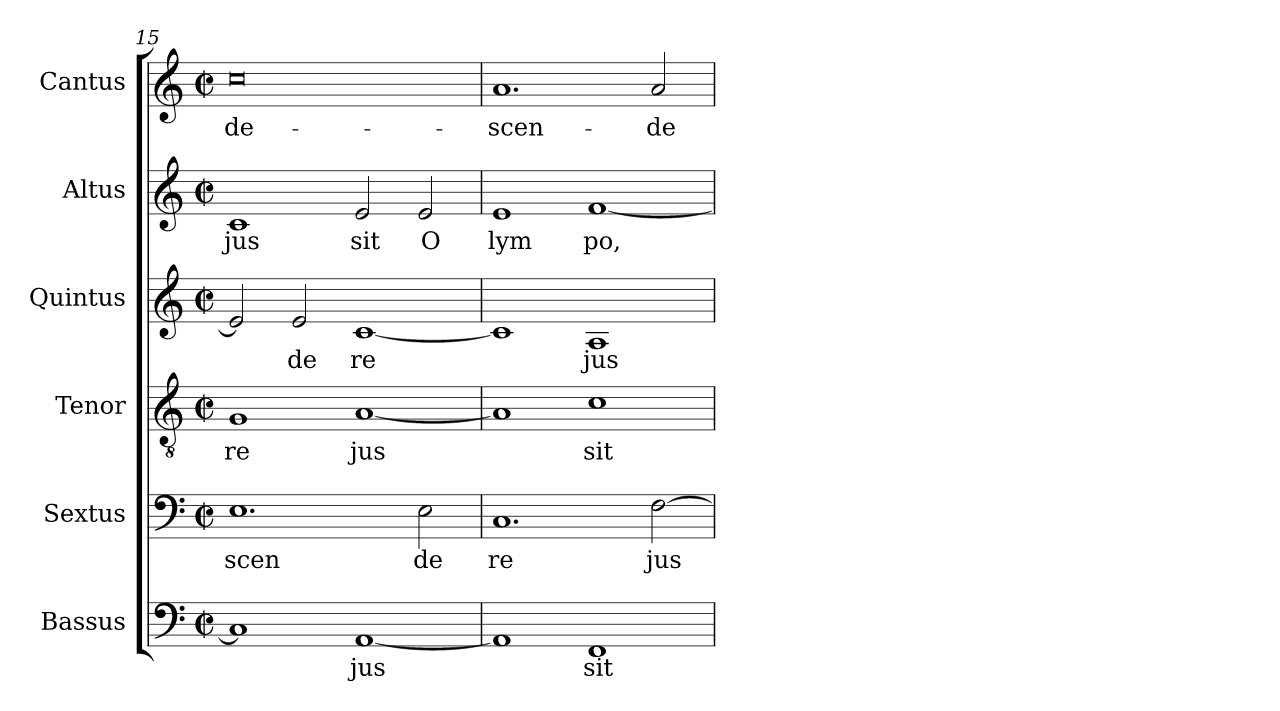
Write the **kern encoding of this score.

**kern	**text	**kern	**text	**kern	**text	**kern	**text	**kern	**text	**kern	**text
*part6	*part6	*part5	*part5	*part4	*part4	*part3	*part3	*part2	*part2	*part1	*part1
*staff6	*staff6	*staff5	*staff5	*staff4	*staff4	*staff3	*staff3	*staff2	*staff2	*staff1	*staff1
*I"Bassus	*	*I"Sextus	*	*I"Tenor	*	*I"Quintus	*	*I"Altus	*	*I"Cantus	*
*I'Bassus	*	*I'Sextus	*	*I'Tenor	*	*I'Quintus	*	*I'Altus	*	*I'Cantus	*
*clefF4	*	*clefF4	*	*clefGv2	*	*clefG2	*	*clefG2	*	*clefG2	*
*k[]	*	*k[]	*	*k[]	*	*k[]	*	*k[]	*	*k[]	*
*C:	*	*C:	*	*C:	*	*C:	*	*C:	*	*C:	*
*M2/2	*	*M2/2	*	*M2/2	*	*M2/2	*	*M2/2	*	*M2/2	*
*met(c|)	*	*met(c|)	*	*met(c|)	*	*met(c|)	*	*met(c|)	*	*met(c|)	*
=15	=15	=15	=15	=15	=15	=15	=15	=15	=15	=15	=15
!	!LO:LY:b	!	!LO:LY:b:cj	!	!LO:LY:b:cj	!	!LO:LY:b:cj	!	!LO:LY:b:cj	!	!LO:LY:b:cj
1C]	.	1.E	scen	1G	re	2e/]	.	1c	jus	0cc	de-
!	!	!	!	!	!	!	!LO:LY:b:cj	!	!	!	!
.	.	.	.	.	.	2e/	de	.	.	.	.
!	!LO:LY:b	!	!	!	!LO:LY:b:cj	!	!LO:LY:b:cj	!	!LO:LY:b:cj	!	!
[<1AA	jus	.	.	[<1A	jus	[<1c	re	2e/	sit	.	.
!	!	!	!LO:LY:b:cj	!	!	!	!	!	!LO:LY:b:cj	!	!
.	.	2E\	de	.	.	.	.	2e/	O	.	.
=16	=16	=16	=16	=16	=16	=16	=16	=16	=16	=16	=16
!	!LO:LY:b	!	!LO:LY:b:cj	!	!LO:LY:b:cj	!	!LO:LY:b:cj	!	!LO:LY:b:cj	!	!LO:LY:b:cj
1AA]	.	1.C	re	1A]	.	1c]	.	1e	lym	1.a	-scen-
!	!LO:LY:b	!	!	!	!LO:LY:b:cj	!	!LO:LY:b:cj	!	!LO:LY:b:cj	!	!
1FF	sit	.	.	1c	sit	1A	jus	[<1f	po,	.	.
!	!	!	!LO:LY:b:cj	!	!	!	!	!	!	!	!LO:LY:b:cj
.	.	[>2F\	jus	.	.	.	.	.	.	2a/	-de-
=	=	=	=	=	=	=	=	=	=	=	=
*-	*-	*-	*-	*-	*-	*-	*-	*-	*-	*-	*-
